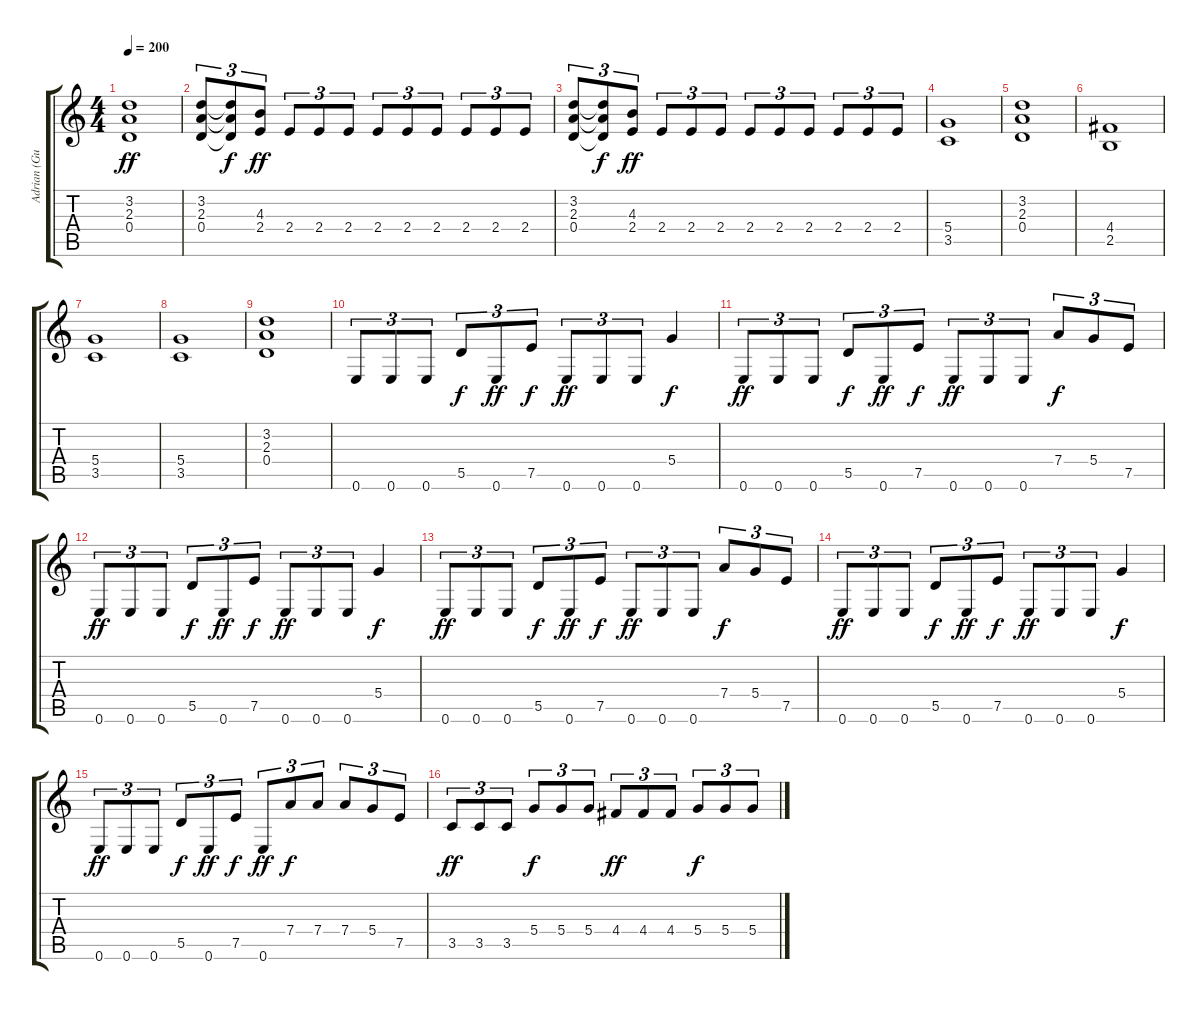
\track ("Adrian (Guitar 2)" "Adrian (Gu") {instrument distortionguitar}
\staff {score tabs}
\tuning (E4 B3 G3 D3 A2 E2) {hide}
\ts (4 4)
\tempo 200
\clef g2
\ks c
(3.2 2.3 0.4).1{dy ff} |
(3.2 2.3 0.4).8{tu (3 2)} (3.2{t} 2.3{t} 0.4{t}).8{tu (3 2) dy f} (4.3 2.4).8{tu (3 2) dy ff} 2.4.8{tu (3 2)} 2.4.8{tu (3 2)} 2.4.8{tu (3 2)} 2.4.8{tu (3 2)} 2.4.8{tu (3 2)} 2.4.8{tu (3 2)} 2.4.8{tu (3 2)} 2.4.8{tu (3 2)} 2.4.8{tu (3 2)} |
(3.2 2.3 0.4).8{tu (3 2)} (3.2{t} 2.3{t} 0.4{t}).8{tu (3 2) dy f} (4.3 2.4).8{tu (3 2) dy ff} 2.4.8{tu (3 2)} 2.4.8{tu (3 2)} 2.4.8{tu (3 2)} 2.4.8{tu (3 2)} 2.4.8{tu (3 2)} 2.4.8{tu (3 2)} 2.4.8{tu (3 2)} 2.4.8{tu (3 2)} 2.4.8{tu (3 2)} |
(5.4 3.5).1 |
(3.2 2.3 0.4).1 |
(4.4 2.5).1 |
(5.4 3.5).1 |
(5.4 3.5).1 |
(3.2 2.3 0.4).1 |
0.6.8{tu (3 2)} 0.6.8{tu (3 2)} 0.6.8{tu (3 2)} 5.5.8{tu (3 2) dy f} 0.6.8{tu (3 2) dy ff} 7.5.8{tu (3 2) dy f} 0.6.8{tu (3 2) dy ff} 0.6.8{tu (3 2)} 0.6.8{tu (3 2)} 5.4.4{dy f} |
0.6.8{tu (3 2) dy ff} 0.6.8{tu (3 2)} 0.6.8{tu (3 2)} 5.5.8{tu (3 2) dy f} 0.6.8{tu (3 2) dy ff} 7.5.8{tu (3 2) dy f} 0.6.8{tu (3 2) dy ff} 0.6.8{tu (3 2)} 0.6.8{tu (3 2)} 7.4.8{tu (3 2) dy f} 5.4.8{tu (3 2)} 7.5.8{tu (3 2)} |
0.6.8{tu (3 2) dy ff} 0.6.8{tu (3 2)} 0.6.8{tu (3 2)} 5.5.8{tu (3 2) dy f} 0.6.8{tu (3 2) dy ff} 7.5.8{tu (3 2) dy f} 0.6.8{tu (3 2) dy ff} 0.6.8{tu (3 2)} 0.6.8{tu (3 2)} 5.4.4{dy f} |
0.6.8{tu (3 2) dy ff} 0.6.8{tu (3 2)} 0.6.8{tu (3 2)} 5.5.8{tu (3 2) dy f} 0.6.8{tu (3 2) dy ff} 7.5.8{tu (3 2) dy f} 0.6.8{tu (3 2) dy ff} 0.6.8{tu (3 2)} 0.6.8{tu (3 2)} 7.4.8{tu (3 2) dy f} 5.4.8{tu (3 2)} 7.5.8{tu (3 2)} |
0.6.8{tu (3 2) dy ff} 0.6.8{tu (3 2)} 0.6.8{tu (3 2)} 5.5.8{tu (3 2) dy f} 0.6.8{tu (3 2) dy ff} 7.5.8{tu (3 2) dy f} 0.6.8{tu (3 2) dy ff} 0.6.8{tu (3 2)} 0.6.8{tu (3 2)} 5.4.4{dy f} |
0.6.8{tu (3 2) dy ff} 0.6.8{tu (3 2)} 0.6.8{tu (3 2)} 5.5.8{tu (3 2) dy f} 0.6.8{tu (3 2) dy ff} 7.5.8{tu (3 2) dy f} 0.6.8{tu (3 2) dy ff} 7.4.8{tu (3 2) dy f} 7.4.8{tu (3 2)} 7.4.8{tu (3 2)} 5.4.8{tu (3 2)} 7.5.8{tu (3 2)} |
3.5.8{tu (3 2) dy ff} 3.5.8{tu (3 2)} 3.5.8{tu (3 2)} 5.4.8{tu (3 2) dy f} 5.4.8{tu (3 2)} 5.4.8{tu (3 2)} 4.4.8{tu (3 2) dy ff} 4.4.8{tu (3 2)} 4.4.8{tu (3 2)} 5.4.8{tu (3 2) dy f} 5.4.8{tu (3 2)} 5.4.8{tu (3 2)}
